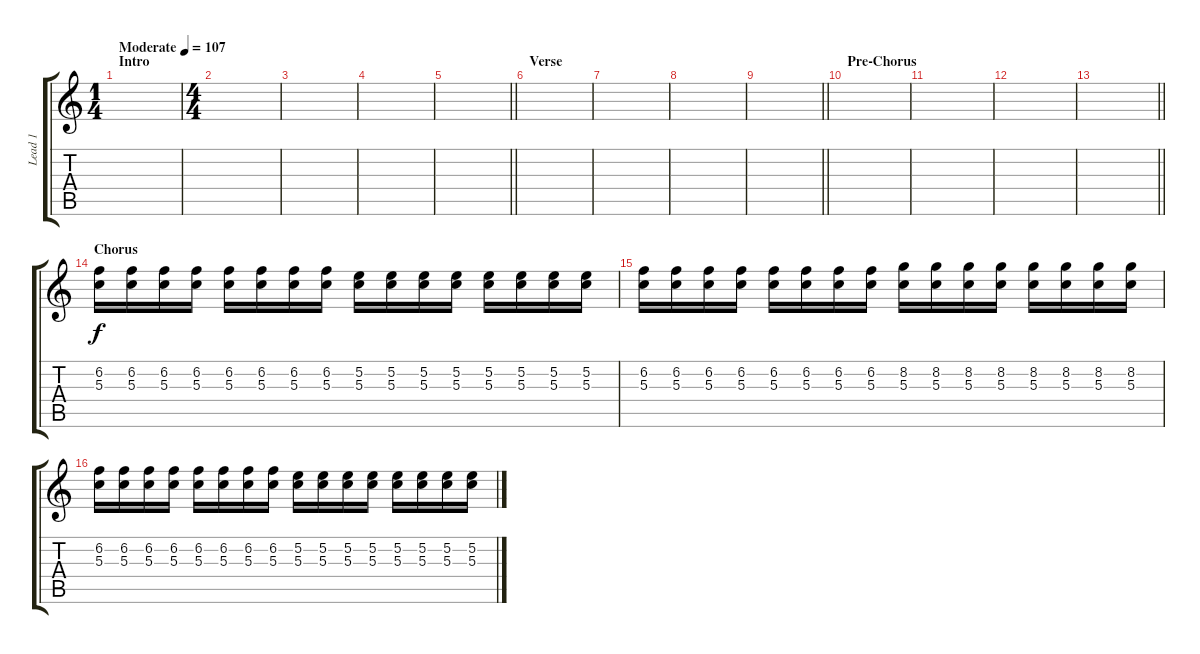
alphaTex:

\track ("Lead 1" "Lead 1") {instrument distortionguitar}
\staff {score tabs}
\tuning (E4 B3 G3 D3 A2 D2) {hide}
\ts (1 4)
\section ("" "Intro")
\tempo (107 "Moderate")
\clef g2
\ks c
|
\ts (4 4)
|
|
|
\barLineRight lightlight
|
\section ("" "Verse")
|
|
|
\barLineRight lightlight
|
\section ("" "Pre-Chorus")
|
|
|
\barLineRight lightlight
|
\section ("" "Chorus")
(6.2 5.3).16 (6.2 5.3).16 (6.2 5.3).16 (6.2 5.3).16 (6.2 5.3).16 (6.2 5.3).16 (6.2 5.3).16 (6.2 5.3).16 (5.2 5.3).16 (5.2 5.3).16 (5.2 5.3).16 (5.2 5.3).16 (5.2 5.3).16 (5.2 5.3).16 (5.2 5.3).16 (5.2 5.3).16 |
(6.2 5.3).16 (6.2 5.3).16 (6.2 5.3).16 (6.2 5.3).16 (6.2 5.3).16 (6.2 5.3).16 (6.2 5.3).16 (6.2 5.3).16 (8.2 5.3).16 (8.2 5.3).16 (8.2 5.3).16 (8.2 5.3).16 (8.2 5.3).16 (8.2 5.3).16 (8.2 5.3).16 (8.2 5.3).16 |
(6.2 5.3).16 (6.2 5.3).16 (6.2 5.3).16 (6.2 5.3).16 (6.2 5.3).16 (6.2 5.3).16 (6.2 5.3).16 (6.2 5.3).16 (5.2 5.3).16 (5.2 5.3).16 (5.2 5.3).16 (5.2 5.3).16 (5.2 5.3).16 (5.2 5.3).16 (5.2 5.3).16 (5.2 5.3).16
